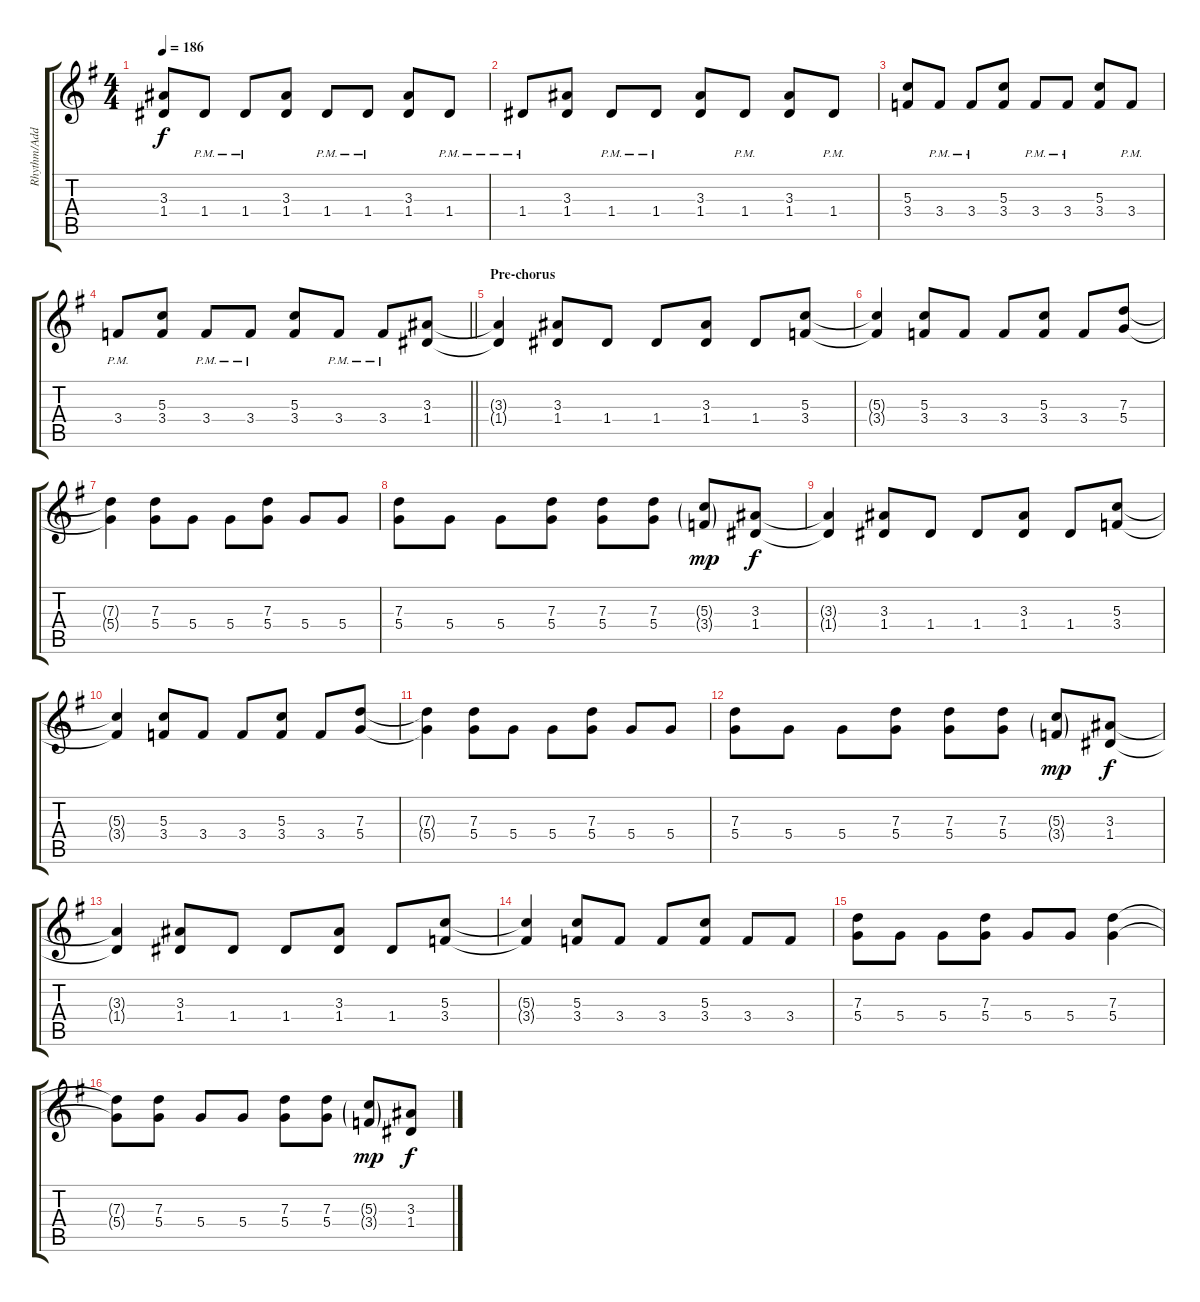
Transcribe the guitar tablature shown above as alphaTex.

\track ("Rhythm/Add. lead" "Rhythm/Add") {instrument distortionguitar}
\staff {score tabs}
\tuning (E4 B3 G3 D3 A2 D2) {hide}
\ts (4 4)
\tempo 186
\clef g2
\ks g
(3.3 1.4).8{dy f} 1.4{pm}.8 1.4{pm}.8 (3.3 1.4).8 1.4{pm}.8 1.4{pm}.8 (3.3 1.4).8 1.4{pm}.8 |
1.4{pm}.8 (3.3 1.4).8 1.4{pm}.8 1.4{pm}.8 (3.3 1.4).8 1.4{pm}.8 (3.3 1.4).8 1.4{pm}.8 |
(5.3 3.4).8 3.4{pm}.8 3.4{pm}.8 (5.3 3.4).8 3.4{pm}.8 3.4{pm}.8 (5.3 3.4).8 3.4{pm}.8 |
\barLineRight lightlight
3.4{pm}.8 (5.3 3.4).8 3.4{pm}.8 3.4{pm}.8 (5.3 3.4).8 3.4{pm}.8 3.4{pm}.8 (3.3 1.4).8 |
\section ("" "Pre-chorus")
(3.3{t} 1.4{t}).4 (3.3 1.4).8 1.4.8 1.4.8 (3.3 1.4).8 1.4.8 (5.3 3.4).8 |
(5.3{t} 3.4{t}).4 (5.3 3.4).8 3.4.8 3.4.8 (5.3 3.4).8 3.4.8 (7.3 5.4).8 |
(7.3{t} 5.4{t}).4 (7.3 5.4).8 5.4.8 5.4.8 (7.3 5.4).8 5.4.8 5.4.8 |
(7.3 5.4).8 5.4.8 5.4.8 (7.3 5.4).8 (7.3 5.4).8 (7.3 5.4).8 (5.3{g} 3.4{g}).8{dy mp} (3.3 1.4).8{dy f} |
(3.3{t} 1.4{t}).4 (3.3 1.4).8 1.4.8 1.4.8 (3.3 1.4).8 1.4.8 (5.3 3.4).8 |
(5.3{t} 3.4{t}).4 (5.3 3.4).8 3.4.8 3.4.8 (5.3 3.4).8 3.4.8 (7.3 5.4).8 |
(7.3{t} 5.4{t}).4 (7.3 5.4).8 5.4.8 5.4.8 (7.3 5.4).8 5.4.8 5.4.8 |
(7.3 5.4).8 5.4.8 5.4.8 (7.3 5.4).8 (7.3 5.4).8 (7.3 5.4).8 (5.3{g} 3.4{g}).8{dy mp} (3.3 1.4).8{dy f} |
(3.3{t} 1.4{t}).4 (3.3 1.4).8 1.4.8 1.4.8 (3.3 1.4).8 1.4.8 (5.3 3.4).8 |
(5.3{t} 3.4{t}).4 (5.3 3.4).8 3.4.8 3.4.8 (5.3 3.4).8 3.4.8 3.4.8 |
(7.3 5.4).8 5.4.8 5.4.8 (7.3 5.4).8 5.4.8 5.4.8 (7.3 5.4).4 |
(7.3{t} 5.4{t}).8 (7.3 5.4).8 5.4.8 5.4.8 (7.3 5.4).8 (7.3 5.4).8 (5.3{g} 3.4{g}).8{dy mp} (3.3 1.4).8{dy f}
